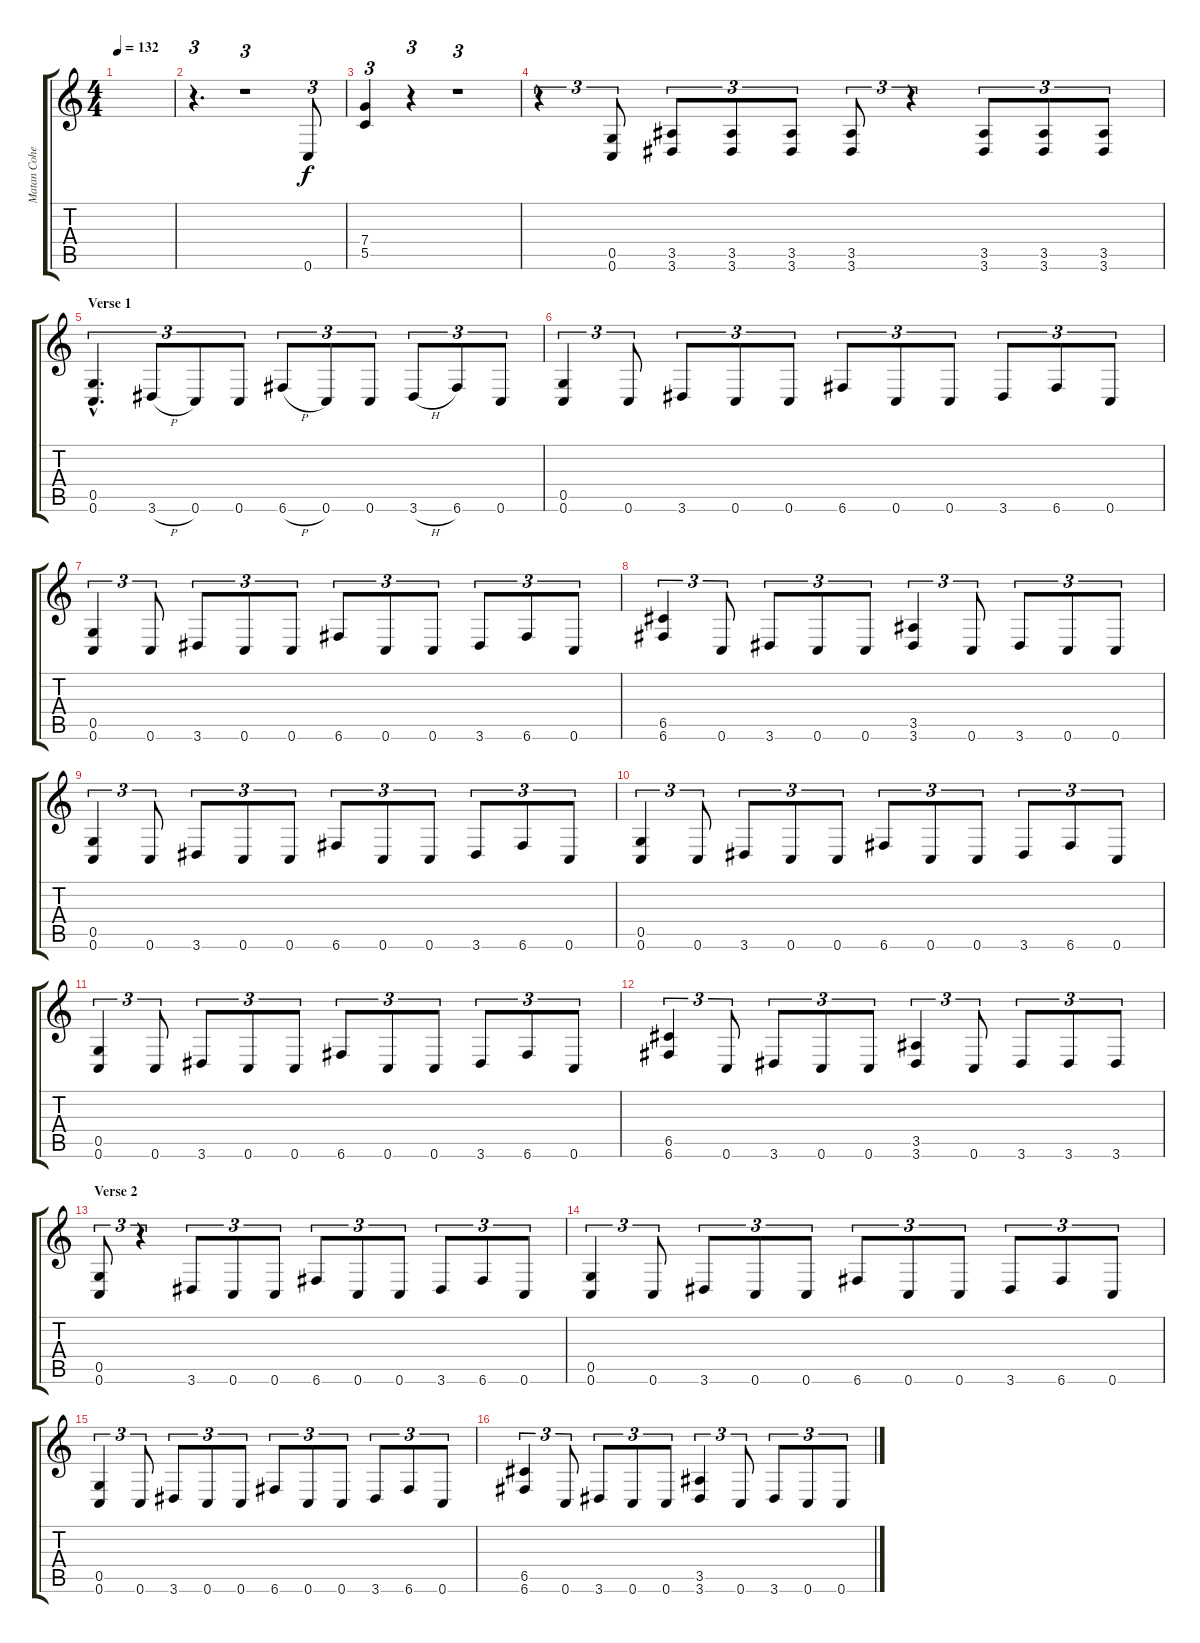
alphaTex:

\track ("Matan Cohen" "Matan Cohe") {instrument distortionguitar}
\staff {score tabs}
\tuning (D4 A3 F3 C3 G2 C2) {hide}
\ts (4 4)
\section ("" "")
\tempo 132
\clef g2
\ks c
|
r.4{d tu (3 2)} r.1{tu (3 2)} 0.6.8{tu (3 2)} |
(7.4 5.5).4{tu (3 2)} r.4{tu (3 2)} r.1{tu (3 2)} |
r.4{tu (3 2)} (0.5 0.6).8{tu (3 2)} (3.5 3.6).8{tu (3 2)} (3.5 3.6).8{tu (3 2)} (3.5 3.6).8{tu (3 2)} (3.5 3.6).8{tu (3 2)} r.4{tu (3 2)} (3.5 3.6).8{tu (3 2)} (3.5 3.6).8{tu (3 2)} (3.5 3.6).8{tu (3 2)} |
\section ("" "Verse 1")
(0.5{hac} 0.6{hac}).4{d tu (3 2)} 3.6{h}.8{tu (3 2)} 0.6.8{tu (3 2)} 0.6.8{tu (3 2)} 6.6{h}.8{tu (3 2)} 0.6.8{tu (3 2)} 0.6.8{tu (3 2)} 3.6{h}.8{tu (3 2)} 6.6.8{tu (3 2)} 0.6.8{tu (3 2)} |
(0.5 0.6).4{tu (3 2)} 0.6.8{tu (3 2)} 3.6.8{tu (3 2)} 0.6.8{tu (3 2)} 0.6.8{tu (3 2)} 6.6.8{tu (3 2)} 0.6.8{tu (3 2)} 0.6.8{tu (3 2)} 3.6.8{tu (3 2)} 6.6.8{tu (3 2)} 0.6.8{tu (3 2)} |
(0.5 0.6).4{tu (3 2)} 0.6.8{tu (3 2)} 3.6.8{tu (3 2)} 0.6.8{tu (3 2)} 0.6.8{tu (3 2)} 6.6.8{tu (3 2)} 0.6.8{tu (3 2)} 0.6.8{tu (3 2)} 3.6.8{tu (3 2)} 6.6.8{tu (3 2)} 0.6.8{tu (3 2)} |
(6.5 6.6).4{tu (3 2)} 0.6.8{tu (3 2)} 3.6.8{tu (3 2)} 0.6.8{tu (3 2)} 0.6.8{tu (3 2)} (3.5 3.6).4{tu (3 2)} 0.6.8{tu (3 2)} 3.6.8{tu (3 2)} 0.6.8{tu (3 2)} 0.6.8{tu (3 2)} |
(0.5 0.6).4{tu (3 2)} 0.6.8{tu (3 2)} 3.6.8{tu (3 2)} 0.6.8{tu (3 2)} 0.6.8{tu (3 2)} 6.6.8{tu (3 2)} 0.6.8{tu (3 2)} 0.6.8{tu (3 2)} 3.6.8{tu (3 2)} 6.6.8{tu (3 2)} 0.6.8{tu (3 2)} |
(0.5 0.6).4{tu (3 2)} 0.6.8{tu (3 2)} 3.6.8{tu (3 2)} 0.6.8{tu (3 2)} 0.6.8{tu (3 2)} 6.6.8{tu (3 2)} 0.6.8{tu (3 2)} 0.6.8{tu (3 2)} 3.6.8{tu (3 2)} 6.6.8{tu (3 2)} 0.6.8{tu (3 2)} |
(0.5 0.6).4{tu (3 2)} 0.6.8{tu (3 2)} 3.6.8{tu (3 2)} 0.6.8{tu (3 2)} 0.6.8{tu (3 2)} 6.6.8{tu (3 2)} 0.6.8{tu (3 2)} 0.6.8{tu (3 2)} 3.6.8{tu (3 2)} 6.6.8{tu (3 2)} 0.6.8{tu (3 2)} |
(6.5 6.6).4{tu (3 2)} 0.6.8{tu (3 2)} 3.6.8{tu (3 2)} 0.6.8{tu (3 2)} 0.6.8{tu (3 2)} (3.5 3.6).4{tu (3 2)} 0.6.8{tu (3 2)} 3.6.8{tu (3 2)} 3.6.8{tu (3 2)} 3.6.8{tu (3 2)} |
\section ("" "Verse 2")
(0.5 0.6).8{tu (3 2)} r.4{tu (3 2)} 3.6.8{tu (3 2)} 0.6.8{tu (3 2)} 0.6.8{tu (3 2)} 6.6.8{tu (3 2)} 0.6.8{tu (3 2)} 0.6.8{tu (3 2)} 3.6.8{tu (3 2)} 6.6.8{tu (3 2)} 0.6.8{tu (3 2)} |
(0.5 0.6).4{tu (3 2)} 0.6.8{tu (3 2)} 3.6.8{tu (3 2)} 0.6.8{tu (3 2)} 0.6.8{tu (3 2)} 6.6.8{tu (3 2)} 0.6.8{tu (3 2)} 0.6.8{tu (3 2)} 3.6.8{tu (3 2)} 6.6.8{tu (3 2)} 0.6.8{tu (3 2)} |
(0.5 0.6).4{tu (3 2)} 0.6.8{tu (3 2)} 3.6.8{tu (3 2)} 0.6.8{tu (3 2)} 0.6.8{tu (3 2)} 6.6.8{tu (3 2)} 0.6.8{tu (3 2)} 0.6.8{tu (3 2)} 3.6.8{tu (3 2)} 6.6.8{tu (3 2)} 0.6.8{tu (3 2)} |
(6.5 6.6).4{tu (3 2)} 0.6.8{tu (3 2)} 3.6.8{tu (3 2)} 0.6.8{tu (3 2)} 0.6.8{tu (3 2)} (3.5 3.6).4{tu (3 2)} 0.6.8{tu (3 2)} 3.6.8{tu (3 2)} 0.6.8{tu (3 2)} 0.6.8{tu (3 2)}
